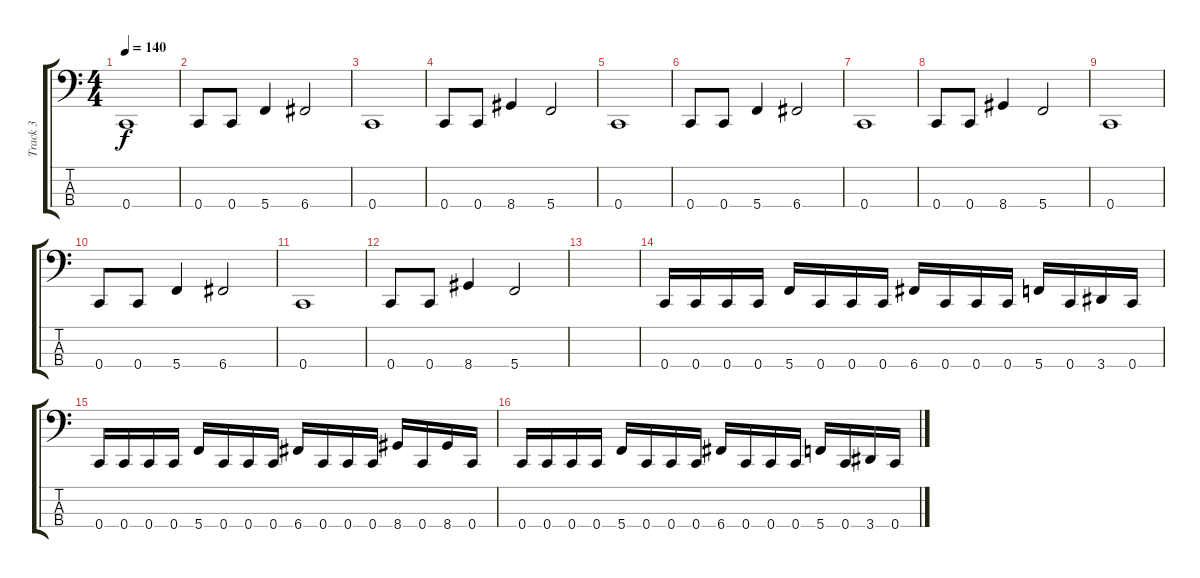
\track ("Track 3" "Track 3") {instrument electricbasspick}
\staff {score tabs}
\tuning (F2 C2 G1 C1) {hide}
\ts (4 4)
\tempo 140
\clef f4
\ks c
0.4.1{dy f} |
0.4.8 0.4.8 5.4.4 6.4.2 |
0.4.1 |
0.4.8 0.4.8 8.4.4 5.4.2 |
0.4.1 |
0.4.8 0.4.8 5.4.4 6.4.2 |
0.4.1 |
0.4.8 0.4.8 8.4.4 5.4.2 |
0.4.1 |
0.4.8 0.4.8 5.4.4 6.4.2 |
0.4.1 |
0.4.8 0.4.8 8.4.4 5.4.2 |
|
0.4.16 0.4.16 0.4.16 0.4.16 5.4.16 0.4.16 0.4.16 0.4.16 6.4.16 0.4.16 0.4.16 0.4.16 5.4.16 0.4.16 3.4.16 0.4.16 |
0.4.16 0.4.16 0.4.16 0.4.16 5.4.16 0.4.16 0.4.16 0.4.16 6.4.16 0.4.16 0.4.16 0.4.16 8.4.16 0.4.16 8.4.16 0.4.16 |
0.4.16 0.4.16 0.4.16 0.4.16 5.4.16 0.4.16 0.4.16 0.4.16 6.4.16 0.4.16 0.4.16 0.4.16 5.4.16 0.4.16 3.4.16 0.4.16
